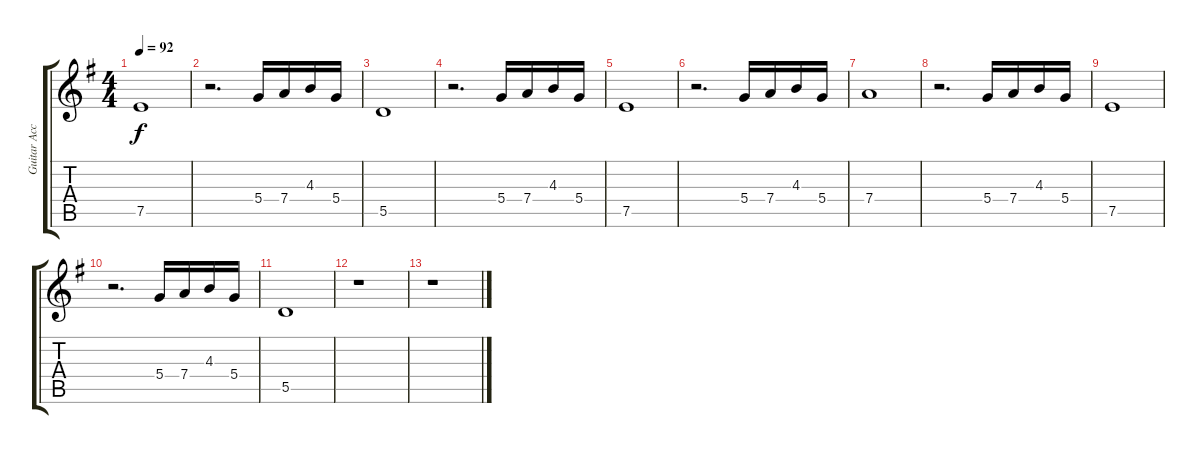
\track ("Guitar Acc.  2" "Guitar Acc") {instrument acousticguitarnylon}
\staff {score tabs}
\tuning (E4 B3 G3 D3 A2 E2) {hide}
\ts (4 4)
\tempo 92
\clef g2
\ks g
7.5.1{dy f} |
r.2{d} 5.4.16 7.4.16 4.3.16 5.4.16 |
5.5.1 |
r.2{d} 5.4.16 7.4.16 4.3.16 5.4.16 |
7.5.1 |
r.2{d} 5.4.16 7.4.16 4.3.16 5.4.16 |
7.4.1 |
r.2{d} 5.4.16 7.4.16 4.3.16 5.4.16 |
7.5.1 |
r.2{d} 5.4.16 7.4.16 4.3.16 5.4.16 |
5.5.1 |
r.1 |
r.1
